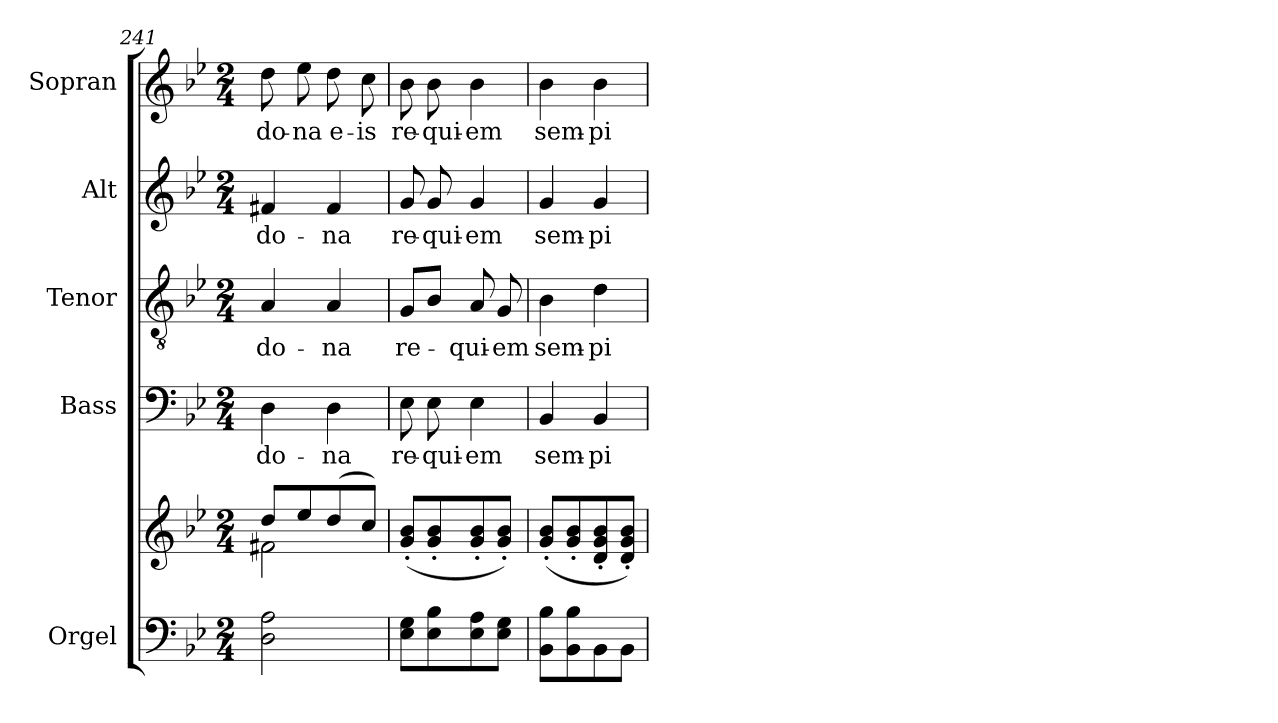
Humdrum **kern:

**kern	**kern	**kern	**text	**kern	**text	**kern	**text	**kern	**text
*part5	*part5	*part4	*part4	*part3	*part3	*part2	*part2	*part1	*part1
*staff6	*staff5	*staff4	*staff4	*staff3	*staff3	*staff2	*staff2	*staff1	*staff1
*I"Orgel	*	*I"Bass	*	*I"Tenor	*	*I"Alt	*	*I"Sopran	*
*I'Org.	*	*I'B.	*	*I'T.	*	*I'A.	*	*I'S.	*
*clefF4	*clefG2	*clefF4	*	*clefGv2	*	*clefG2	*	*clefG2	*
*k[b-e-]	*k[b-e-]	*k[b-e-]	*	*k[b-e-]	*	*k[b-e-]	*	*k[b-e-]	*
*B-:	*B-:	*B-:	*	*B-:	*	*B-:	*	*B-:	*
*M2/4	*M2/4	*M2/4	*	*M2/4	*	*M2/4	*	*M2/4	*
=241	=241	=241	=241	=241	=241	=241	=241	=241	=241
*	*^	*	*	*	*	*	*	*	*
!	!	!	!	!LO:LY:b	!	!LO:LY:b	!	!LO:LY:b	!	!LO:LY:b
2D\ 2A\	8dd/L	2f#X\	4D\	do-	4A/	do-	4f#X/	do-	8dd\	do-
!	!	!	!	!	!	!	!	!	!	!LO:LY:b
.	8ee-/	.	.	.	.	.	.	.	8ee-\	-na
!	!	!	!	!LO:LY:b	!	!LO:LY:b	!	!LO:LY:b	!	!LO:LY:b
.	(>8dd/	.	4D\	-na	4A/	-na	4f#/	-na	8dd\	e-
!	!	!	!	!	!	!	!	!	!	!LO:LY:b
.	8cc/J)	.	.	.	.	.	.	.	8cc\	-is
*	*v	*v	*	*	*	*	*	*	*	*
=242	=242	=242	=242	=242	=242	=242	=242	=242	=242
!	!	!	!LO:LY:b	!	!LO:LY:b	!	!LO:LY:b	!	!LO:LY:b
8E-\ 8G\L	(<8g/'< 8b-/'<L	8E-\	re-	8G/L	re-	8g/	re-	8b-\	re-
!	!	!	!LO:LY:b	!	!	!	!LO:LY:b	!	!LO:LY:b
8E-\ 8B-\	8g/'< 8b-/'<	8E-\	-qui-	8B-/J	.	8g/	-qui-	8b-\	-qui-
!	!	!	!LO:LY:b	!	!LO:LY:b	!	!LO:LY:b	!	!LO:LY:b
8E-\ 8A\	8g/'< 8b-/'<	4E-\	-em	8A/	-qui-	4g/	-em	4b-\	-em
!	!	!	!	!	!LO:LY:b	!	!	!	!
8E-\ 8G\J	8g/'< 8b-/'<J)	.	.	8G/	-em	.	.	.	.
=243	=243	=243	=243	=243	=243	=243	=243	=243	=243
!	!	!	!LO:LY:b	!	!LO:LY:b	!	!LO:LY:b	!	!LO:LY:b
8BB-\ 8B-\L	(<8g/'< 8b-/'<L	4BB-/	sem-	4B-\	sem-	4g/	sem-	4b-\	sem-
8BB-\ 8B-\	8g/'< 8b-/'<	.	.	.	.	.	.	.	.
!	!	!	!LO:LY:b	!	!LO:LY:b	!	!LO:LY:b	!	!LO:LY:b
8BB-\	8d/'< 8g/'< 8b-/'<	4BB-/	-pi-	4d\	-pi-	4g/	-pi-	4b-\	-pi-
8BB-\J	8d/'< 8g/'< 8b-/'<J)	.	.	.	.	.	.	.	.
=	=	=	=	=	=	=	=	=	=
*-	*-	*-	*-	*-	*-	*-	*-	*-	*-
